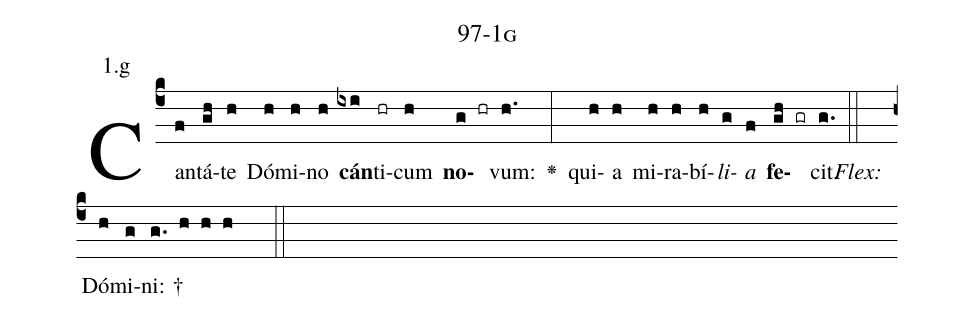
name: 97-1g;
annotation: 1.g;
%%
(c4)Can(f)tá(gh)te(h) Dó(h)mi(h)no(h) <b>cán</b>(ixi)ti(hr)cum(h) <b>no</b>(g hr)vum:(h.) <v>\greheightstar</v>(:) qui(h)a(h) mi(h)ra(h)bí(h)<i>li</i>(g)<i>a</i>(f) <b>fe</b>(gh gr)cit.(g.) (::)
<i>Flex:</i>()  Dó(h)mi(g)ni: †(g. h h h  ::)

%E(h) u(h) o(g) u(f) a(gh) e.(g.) (::)
